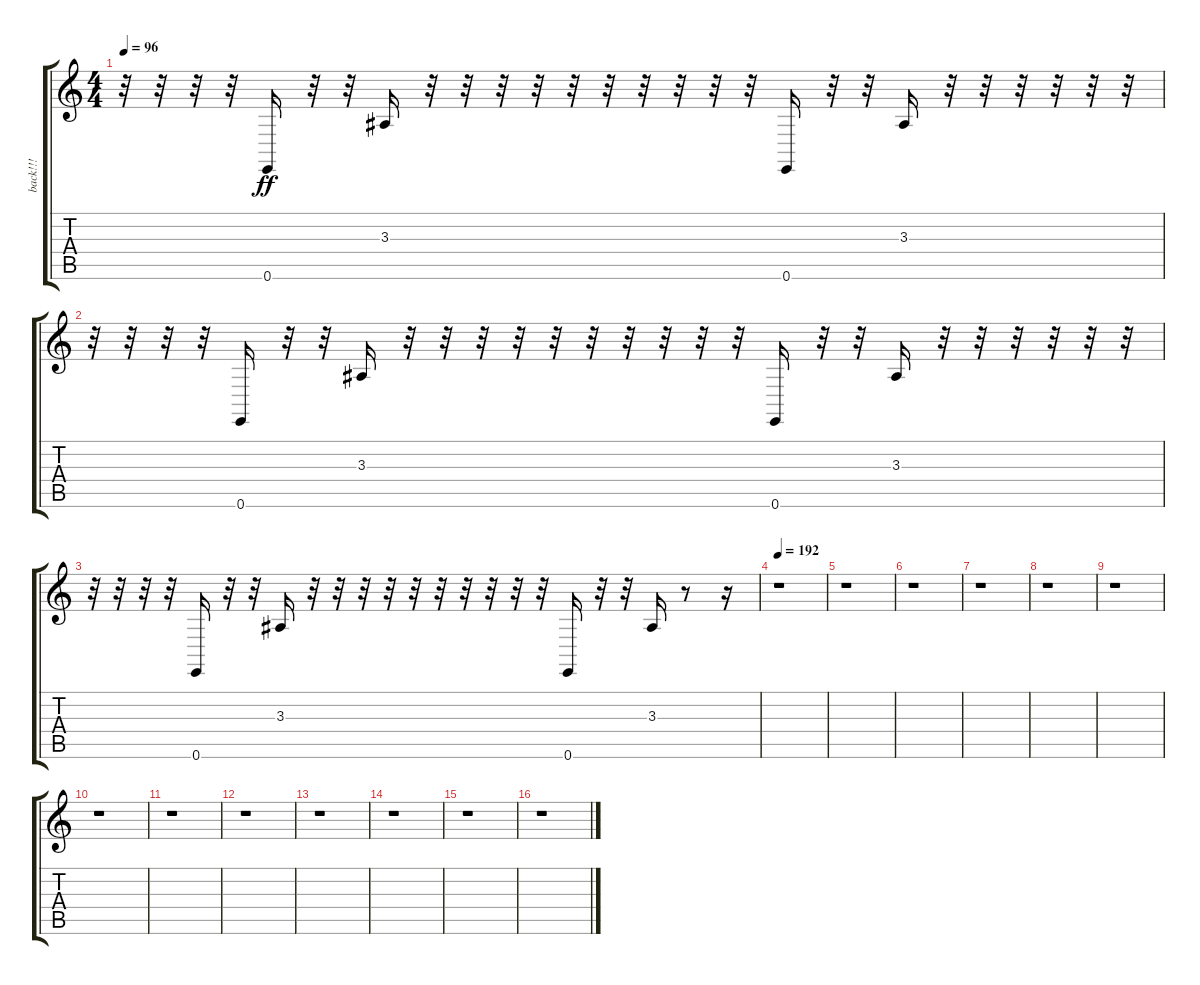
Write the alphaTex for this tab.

\track ("back!!!" "back!!!") {instrument taikodrum}
\staff {score tabs}
\tuning (E4 B3 G3 D3 A2 E2) {hide}
\ts (4 4)
\tempo 96
\clef g2
\ks c
r.32{dy ff} r.32 r.32 r.32 0.6.16 r.32 r.32 3.3.16 r.32 r.32 r.32 r.32 r.32 r.32 r.32 r.32 r.32 r.32 0.6.16 r.32 r.32 3.3.16 r.32 r.32 r.32 r.32 r.32 r.32 |
r.32 r.32 r.32 r.32 0.6.16 r.32 r.32 3.3.16 r.32 r.32 r.32 r.32 r.32 r.32 r.32 r.32 r.32 r.32 0.6.16 r.32 r.32 3.3.16 r.32 r.32 r.32 r.32 r.32 r.32 |
r.32 r.32 r.32 r.32 0.6.16 r.32 r.32 3.3.16 r.32 r.32 r.32 r.32 r.32 r.32 r.32 r.32 r.32 r.32 0.6.16 r.32 r.32 3.3.16 r.8 r.16 |
\tempo 192
r.1 |
r.1 |
r.1 |
r.1 |
r.1 |
r.1 |
r.1 |
r.1 |
r.1 |
r.1 |
r.1 |
r.1 |
r.1
